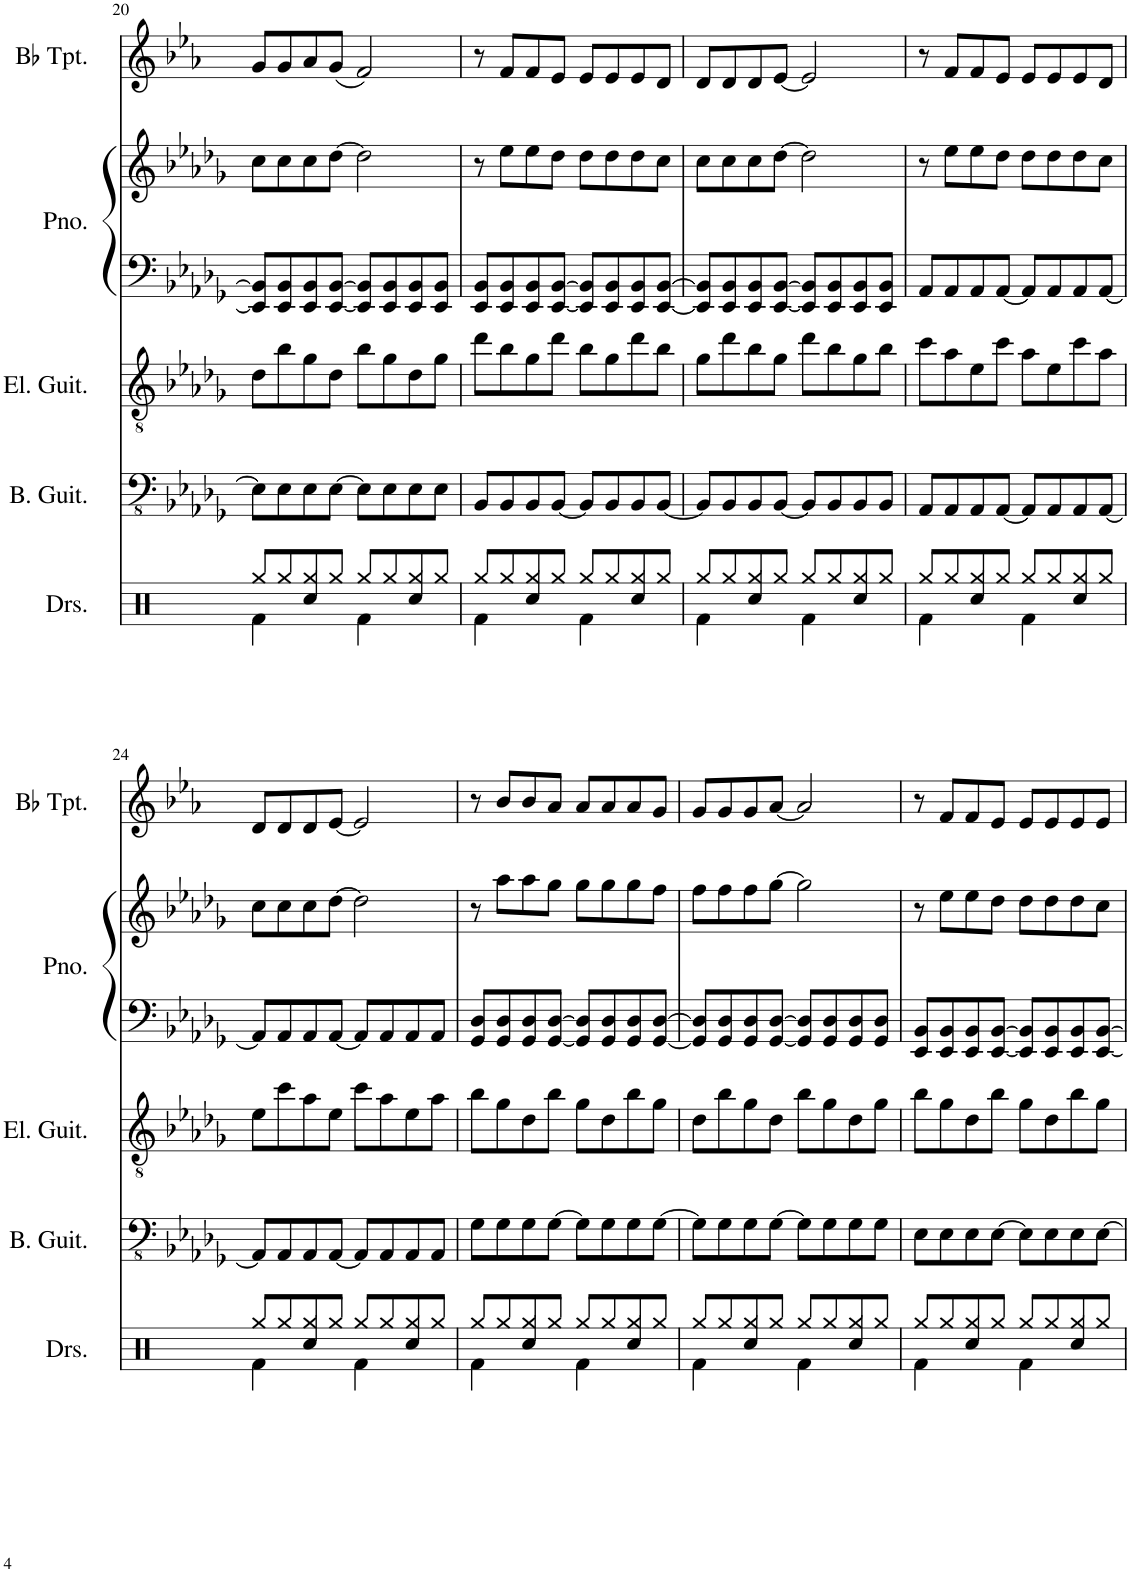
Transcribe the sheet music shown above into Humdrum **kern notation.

**kern	**kern	**kern	**kern	**kern	**kern
*part5	*part4	*part3	*part2	*part2	*part1
*staff6	*staff5	*staff4	*staff3	*staff2	*staff1
*I"Drumset	*I"Bass Guitar	*I"Electric Guitar	*I"Piano	*	*I"Bb Trumpet
*I'Drs.	*I'B. Guit.	*I'El. Guit.	*I'Pno.	*	*I'Bb Tpt.
!!LO:PB:g=z
*clefX	*clefFv4	*clefGv2	*clefF4	*clefG2	*clefG2
*	*	*	*	*	*Trd1c2
*k[]	*k[b-e-a-d-g-]	*k[b-e-a-d-g-]	*k[b-e-a-d-g-]	*k[b-e-a-d-g-]	*k[b-e-a-]
*M4/4	*M4/4	*M4/4	*M4/4	*M4/4	*M4/4
=20	=20	=20	=20	=20	=20
*^	*	*	*	*	*
4Rf\	8Rgg/L	8EE-\L]	8d-\L	8EE-/] 8BB-/]L	8cc\L	8g/L
.	8Rgg/	8EE-\	8b-\	8EE-/ 8BB-/	8cc\	8g/
4Rcc/	8Rgg/	8EE-\	8g-\	8EE-/ 8BB-/	8cc\	8a-/
.	8Rgg/J	[8EE-\J	8d-\J	[8EE-/ [8BB-/J	[8dd-\J	(8g/J
4Rf\	8Rgg/L	8EE-\L]	8b-\L	8EE-/] 8BB-/]L	2dd-\]	2f/)
.	8Rgg/	8EE-\	8g-\	8EE-/ 8BB-/	.	.
4Rcc/	8Rgg/	8EE-\	8d-\	8EE-/ 8BB-/	.	.
.	8Rgg/J	8EE-\J	8g-\J	8EE-/ 8BB-/J	.	.
=21	=21	=21	=21	=21	=21	=21
4Rf\	8Rgg/L	8BBB-/L	8dd-\L	8EE-/ 8BB-/L	8r	8r
.	8Rgg/	8BBB-/	8b-\	8EE-/ 8BB-/	8ee-\L	8f/L
4Rcc/	8Rgg/	8BBB-/	8g-\	8EE-/ 8BB-/	8ee-\	8f/
.	8Rgg/J	[8BBB-/J	8dd-\J	[8EE-/ [8BB-/J	8dd-\J	8e-/J
4Rf\	8Rgg/L	8BBB-/L]	8b-\L	8EE-/] 8BB-/]L	8dd-\L	8e-/L
.	8Rgg/	8BBB-/	8g-\	8EE-/ 8BB-/	8dd-\	8e-/
4Rcc/	8Rgg/	8BBB-/	8dd-\	8EE-/ 8BB-/	8dd-\	8e-/
.	8Rgg/J	[8BBB-/J	8b-\J	[8EE-/ [8BB-/J	8cc\J	8d/J
=22	=22	=22	=22	=22	=22	=22
4Rf\	8Rgg/L	8BBB-/L]	8g-\L	8EE-/] 8BB-/]L	8cc\L	8d/L
.	8Rgg/	8BBB-/	8dd-\	8EE-/ 8BB-/	8cc\	8d/
4Rcc/	8Rgg/	8BBB-/	8b-\	8EE-/ 8BB-/	8cc\	8d/
.	8Rgg/J	[8BBB-/J	8g-\J	[8EE-/ [8BB-/J	[8dd-\J	[8e-/J
4Rf\	8Rgg/L	8BBB-/L]	8dd-\L	8EE-/] 8BB-/]L	2dd-\]	2e-/]
.	8Rgg/	8BBB-/	8b-\	8EE-/ 8BB-/	.	.
4Rcc/	8Rgg/	8BBB-/	8g-\	8EE-/ 8BB-/	.	.
.	8Rgg/J	8BBB-/J	8b-\J	8EE-/ 8BB-/J	.	.
=23	=23	=23	=23	=23	=23	=23
4Rf\	8Rgg/L	8AAA-/L	8cc\L	8AA-/L	8r	8r
.	8Rgg/	8AAA-/	8a-\	8AA-/	8ee-\L	8f/L
4Rcc/	8Rgg/	8AAA-/	8e-\	8AA-/	8ee-\	8f/
.	8Rgg/J	[8AAA-/J	8cc\J	[8AA-/J	8dd-\J	8e-/J
4Rf\	8Rgg/L	8AAA-/L]	8a-\L	8AA-/L]	8dd-\L	8e-/L
.	8Rgg/	8AAA-/	8e-\	8AA-/	8dd-\	8e-/
4Rcc/	8Rgg/	8AAA-/	8cc\	8AA-/	8dd-\	8e-/
.	8Rgg/J	[8AAA-/J	8a-\J	[8AA-/J	8cc\J	8d/J
!!LO:LB:g=z
=24	=24	=24	=24	=24	=24	=24
4Rf\	8Rgg/L	8AAA-/L]	8e-\L	8AA-/L]	8cc\L	8d/L
.	8Rgg/	8AAA-/	8cc\	8AA-/	8cc\	8d/
4Rcc/	8Rgg/	8AAA-/	8a-\	8AA-/	8cc\	8d/
.	8Rgg/J	[8AAA-/J	8e-\J	[8AA-/J	[8dd-\J	[8e-/J
4Rf\	8Rgg/L	8AAA-/L]	8cc\L	8AA-/L]	2dd-\]	2e-/]
.	8Rgg/	8AAA-/	8a-\	8AA-/	.	.
4Rcc/	8Rgg/	8AAA-/	8e-\	8AA-/	.	.
.	8Rgg/J	8AAA-/J	8a-\J	8AA-/J	.	.
=25	=25	=25	=25	=25	=25	=25
4Rf\	8Rgg/L	8GG-\L	8b-\L	8GG-/ 8D-/L	8r	8r
.	8Rgg/	8GG-\	8g-\	8GG-/ 8D-/	8aa-\L	8b-/L
4Rcc/	8Rgg/	8GG-\	8d-\	8GG-/ 8D-/	8aa-\	8b-/
.	8Rgg/J	[8GG-\J	8b-\J	[8GG-/ [8D-/J	8gg-\J	8a-/J
4Rf\	8Rgg/L	8GG-\L]	8g-\L	8GG-/] 8D-/]L	8gg-\L	8a-/L
.	8Rgg/	8GG-\	8d-\	8GG-/ 8D-/	8gg-\	8a-/
4Rcc/	8Rgg/	8GG-\	8b-\	8GG-/ 8D-/	8gg-\	8a-/
.	8Rgg/J	[8GG-\J	8g-\J	[8GG-/ [8D-/J	8ff\J	8g/J
=26	=26	=26	=26	=26	=26	=26
4Rf\	8Rgg/L	8GG-\L]	8d-\L	8GG-/] 8D-/]L	8ff\L	8g/L
.	8Rgg/	8GG-\	8b-\	8GG-/ 8D-/	8ff\	8g/
4Rcc/	8Rgg/	8GG-\	8g-\	8GG-/ 8D-/	8ff\	8g/
.	8Rgg/J	[8GG-\J	8d-\J	[8GG-/ [8D-/J	[8gg-\J	[8a-/J
4Rf\	8Rgg/L	8GG-\L]	8b-\L	8GG-/] 8D-/]L	2gg-\]	2a-/]
.	8Rgg/	8GG-\	8g-\	8GG-/ 8D-/	.	.
4Rcc/	8Rgg/	8GG-\	8d-\	8GG-/ 8D-/	.	.
.	8Rgg/J	8GG-\J	8g-\J	8GG-/ 8D-/J	.	.
=27	=27	=27	=27	=27	=27	=27
4Rf\	8Rgg/L	8EE-\L	8b-\L	8EE-/ 8BB-/L	8r	8r
.	8Rgg/	8EE-\	8g-\	8EE-/ 8BB-/	8ee-\L	8f/L
4Rcc/	8Rgg/	8EE-\	8d-\	8EE-/ 8BB-/	8ee-\	8f/
.	8Rgg/J	[8EE-\J	8b-\J	[8EE-/ [8BB-/J	8dd-\J	8e-/J
4Rf\	8Rgg/L	8EE-\L]	8g-\L	8EE-/] 8BB-/]L	8dd-\L	8e-/L
.	8Rgg/	8EE-\	8d-\	8EE-/ 8BB-/	8dd-\	8e-/
4Rcc/	8Rgg/	8EE-\	8b-\	8EE-/ 8BB-/	8dd-\	8e-/
.	8Rgg/J	[8EE-\J	8g-\J	[8EE-/ [8BB-/J	8cc\J	8e-/J
*v	*v	*	*	*	*	*
=	=	=	=	=	=
*-	*-	*-	*-	*-	*-
